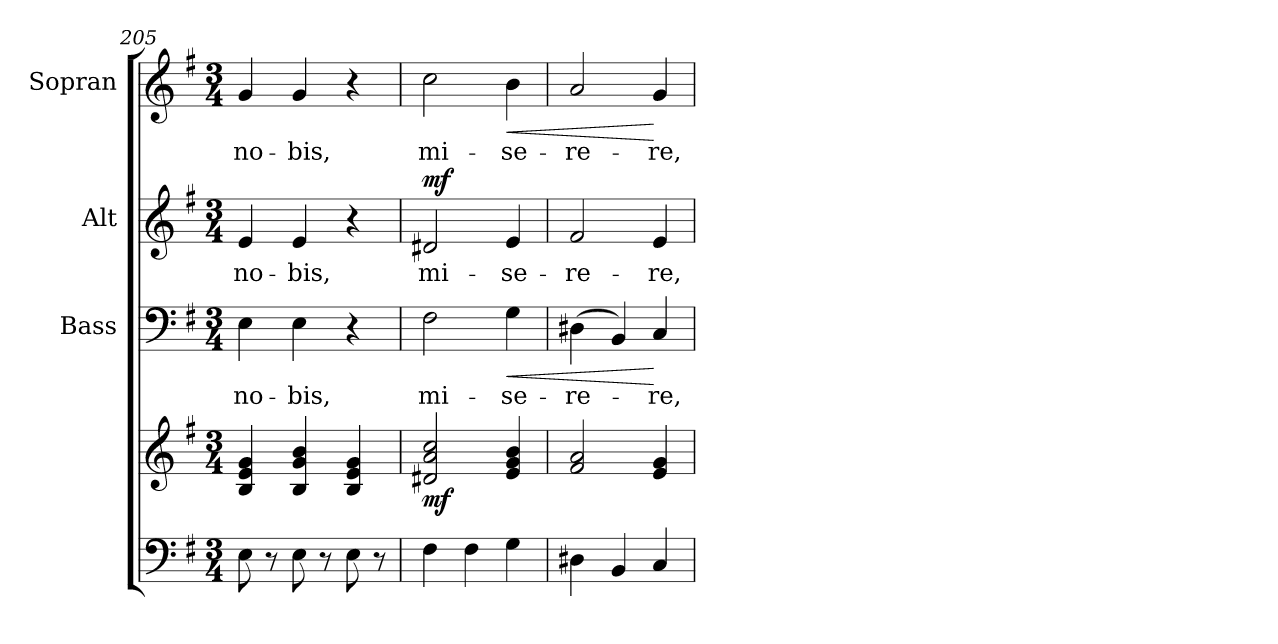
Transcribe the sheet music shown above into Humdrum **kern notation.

**kern	**kern	**dynam	**kern	**text	**dynam	**kern	**text	**dynam	**kern	**text	**dynam
*part4	*part4	*part4	*part3	*part3	*part3	*part2	*part2	*part2	*part1	*part1	*part1
*staff5	*staff4	*staff4/5	*staff3	*staff3	*staff3	*staff2	*staff2	*staff2	*staff1	*staff1	*staff1
*	*	*	*I"Bass	*	*	*I"Alt	*	*	*I"Sopran	*	*
*	*	*	*I'B.	*	*	*I'A.	*	*	*I'S.	*	*
*clefF4	*clefG2	*	*clefF4	*	*	*clefG2	*	*	*clefG2	*	*
*k[f#]	*k[f#]	*	*k[f#]	*	*	*k[f#]	*	*	*k[f#]	*	*
*G:	*G:	*	*G:	*	*	*G:	*	*	*G:	*	*
*M3/4	*M3/4	*	*M3/4	*	*	*M3/4	*	*	*M3/4	*	*
=205	=205	=205	=205	=205	=205	=205	=205	=205	=205	=205	=205
!	!	!	!	!LO:LY:b	!	!	!LO:LY:b	!	!	!LO:LY:b	!
8E\	4B/ 4e/ 4g/	.	4E\	no-	.	4e/	no-	.	4g/	no-	.
8r	.	.	.	.	.	.	.	.	.	.	.
!	!	!	!	!LO:LY:b	!	!	!LO:LY:b	!	!	!LO:LY:b	!
8E\	4B/ 4g/ 4b/	.	4E\	-bis,	.	4e/	-bis,	.	4g/	-bis,	.
8r	.	.	.	.	.	.	.	.	.	.	.
8E\	4B/ 4e/ 4g/	.	4r	.	.	4r	.	.	4r	.	.
8r	.	.	.	.	.	.	.	.	.	.	.
=206	=206	=206	=206	=206	=206	=206	=206	=206	=206	=206	=206
!	!	!LO:DY:b	!	!LO:LY:b	!	!	!LO:LY:b	!LO:DY:a	!	!LO:LY:b	!
4F#\	2d#X/ 2a/ 2cc/	mf	2F#\	mi-	.	2d#X/	mi-	mf	2cc\	mi-	.
4F#\	.	.	.	.	.	.	.	.	.	.	.
!	!	!	!	!LO:LY:b	!LO:HP:b	!	!LO:LY:b	!	!	!LO:LY:b	!LO:HP:b
4G\	4e/ 4g/ 4b/	.	4G\	-se-	<	4e/	-se-	.	4b\	-se-	<
=207	=207	=207	=207	=207	=207	=207	=207	=207	=207	=207	=207
!	!	!	!	!LO:LY:b	!	!	!LO:LY:b	!	!	!LO:LY:b	!
4D#X\	2f#/ 2a/	.	(>4D#X\	-re-	.	2f#/	-re-	.	2a/	-re-	.
4BB/	.	.	4BB/)	.	.	.	.	.	.	.	.
!	!	!	!	!LO:LY:b	!	!	!LO:LY:b	!	!	!LO:LY:b	!
4C/	4e/ 4g/	.	4C/	-re,	[	4e/	-re,	.	4g/	-re,	[
=	=	=	=	=	=	=	=	=	=	=	=
*-	*-	*-	*-	*-	*-	*-	*-	*-	*-	*-	*-
